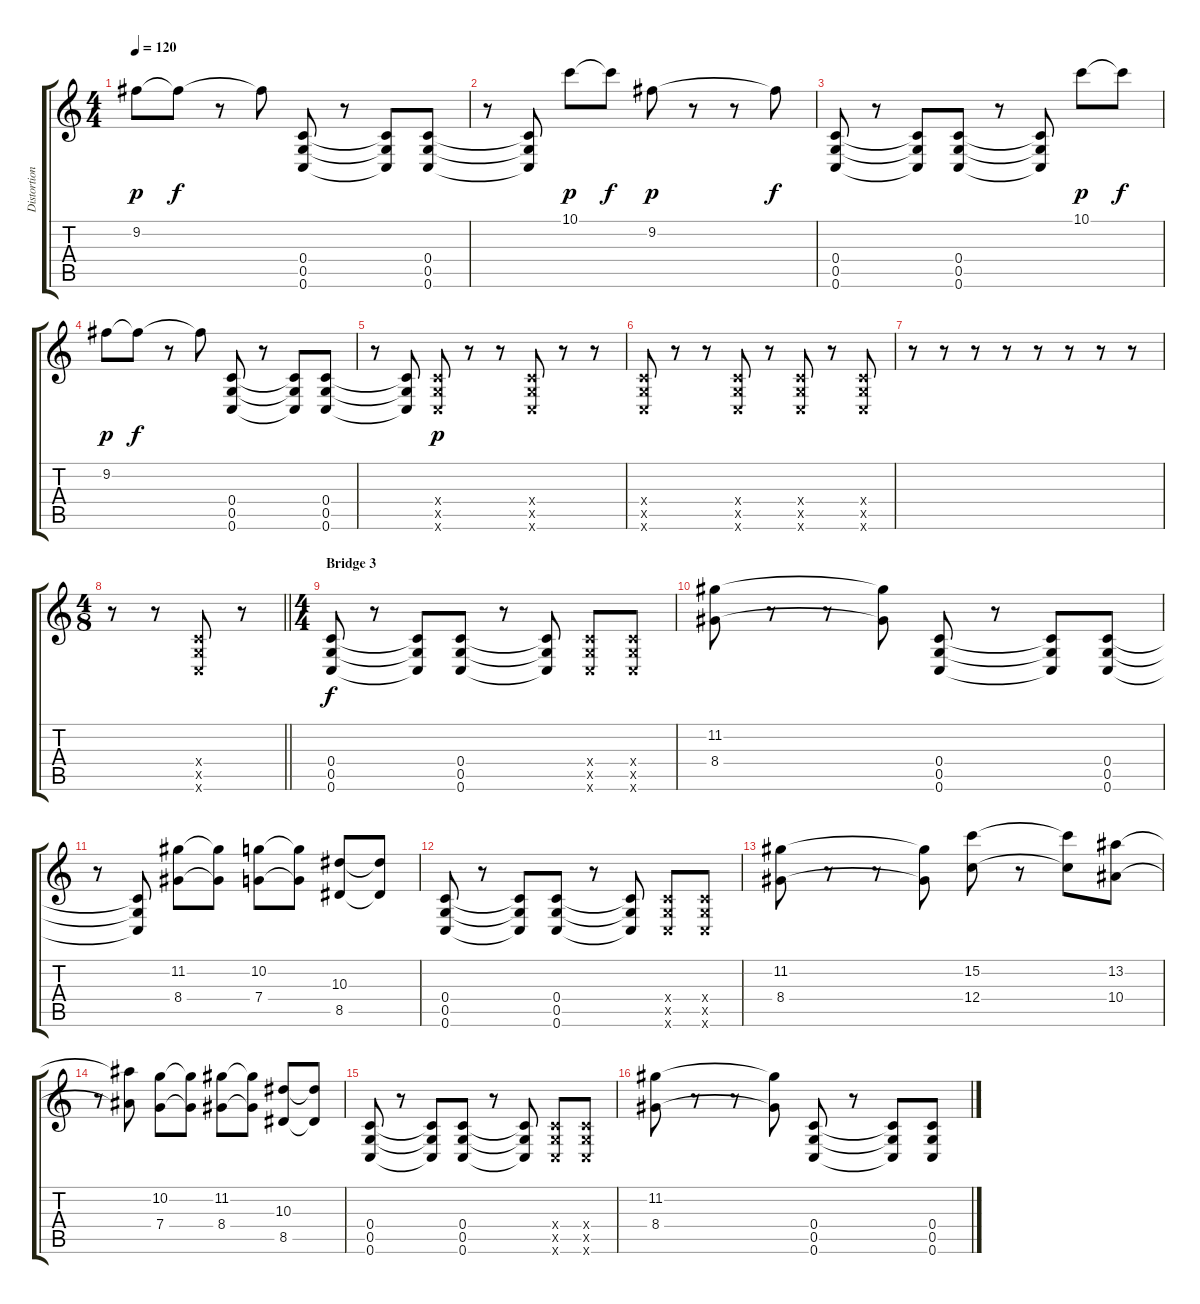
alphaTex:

\track ("Distortion" "Distortion") {instrument distortionguitar}
\staff {score tabs}
\tuning (D4 A3 F3 C3 G2 C2) {hide}
\ts (4 4)
\tempo 120
\clef g2
\ks c
9.2.8{dy p} 9.2{t}.8{dy f} r.8 9.2{t}.8 (0.4 0.5 0.6).8 r.8 (0.4{t} 0.5{t} 0.6{t}).8 (0.4 0.5 0.6).8 |
r.8 (0.4{t} 0.5{t} 0.6{t}).8 10.1.8{dy p} 10.1{t}.8{dy f} 9.2.8{dy p} r.8 r.8 9.2{t}.8{dy f} |
(0.4 0.5 0.6).8 r.8 (0.4{t} 0.5{t} 0.6{t}).8 (0.4 0.5 0.6).8 r.8 (0.4{t} 0.5{t} 0.6{t}).8 10.1.8{dy p} 10.1{t}.8{dy f} |
9.2.8{dy p} 9.2{t}.8{dy f} r.8 9.2{t}.8 (0.4 0.5 0.6).8 r.8 (0.4{t} 0.5{t} 0.6{t}).8 (0.4 0.5 0.6).8 |
r.8 (0.4{t} 0.5{t} 0.6{t}).8 (0.4{x} 0.5{x} 0.6{x}).8{dy p} r.8 r.8 (0.4{x} 0.5{x} 0.6{x}).8 r.8 r.8 |
(0.4{x} 0.5{x} 0.6{x}).8 r.8 r.8 (0.4{x} 0.5{x} 0.6{x}).8 r.8 (0.4{x} 0.5{x} 0.6{x}).8 r.8 (0.4{x} 0.5{x} 0.6{x}).8 |
r.8 r.8 r.8 r.8 r.8 r.8 r.8 r.8 |
\ts (4 8)
\barLineRight lightlight
r.8 r.8 (0.4{x} 0.5{x} 0.6{x}).8 r.8 |
\ts (4 4)
\section ("" "Bridge 3")
(0.4 0.5 0.6).8{dy f} r.8 (0.4{t} 0.5{t} 0.6{t}).8 (0.4 0.5 0.6).8 r.8 (0.4{t} 0.5{t} 0.6{t}).8 (0.4{x} 0.5{x} 0.6{x}).8 (0.4{x} 0.5{x} 0.6{x}).8 |
(11.2 8.4).8 r.8 r.8 (11.2{t} 8.4{t}).8 (0.4 0.5 0.6).8 r.8 (0.4{t} 0.5{t} 0.6{t}).8 (0.4 0.5 0.6).8 |
r.8 (0.4{t} 0.5{t} 0.6{t}).8 (11.2 8.4).8 (11.2{t} 8.4{t}).8 (10.2 7.4).8 (10.2{t} 7.4{t}).8 (10.3 8.5).8 (10.3{t} 8.5{t}).8 |
(0.4 0.5 0.6).8 r.8 (0.4{t} 0.5{t} 0.6{t}).8 (0.4 0.5 0.6).8 r.8 (0.4{t} 0.5{t} 0.6{t}).8 (0.4{x} 0.5{x} 0.6{x}).8 (0.4{x} 0.5{x} 0.6{x}).8 |
(11.2 8.4).8 r.8 r.8 (11.2{t} 8.4{t}).8 (15.2 12.4).8 r.8 (15.2{t} 12.4{t}).8 (13.2 10.4).8 |
r.8 (13.2{t} 10.4{t}).8 (10.2 7.4).8 (10.2{t} 7.4{t}).8 (11.2 8.4).8 (11.2{t} 8.4{t}).8 (10.3 8.5).8 (10.3{t} 8.5{t}).8 |
(0.4 0.5 0.6).8 r.8 (0.4{t} 0.5{t} 0.6{t}).8 (0.4 0.5 0.6).8 r.8 (0.4{t} 0.5{t} 0.6{t}).8 (0.4{x} 0.5{x} 0.6{x}).8 (0.4{x} 0.5{x} 0.6{x}).8 |
(11.2 8.4).8 r.8 r.8 (11.2{t} 8.4{t}).8 (0.4 0.5 0.6).8 r.8 (0.4{t} 0.5{t} 0.6{t}).8 (0.4 0.5 0.6).8
